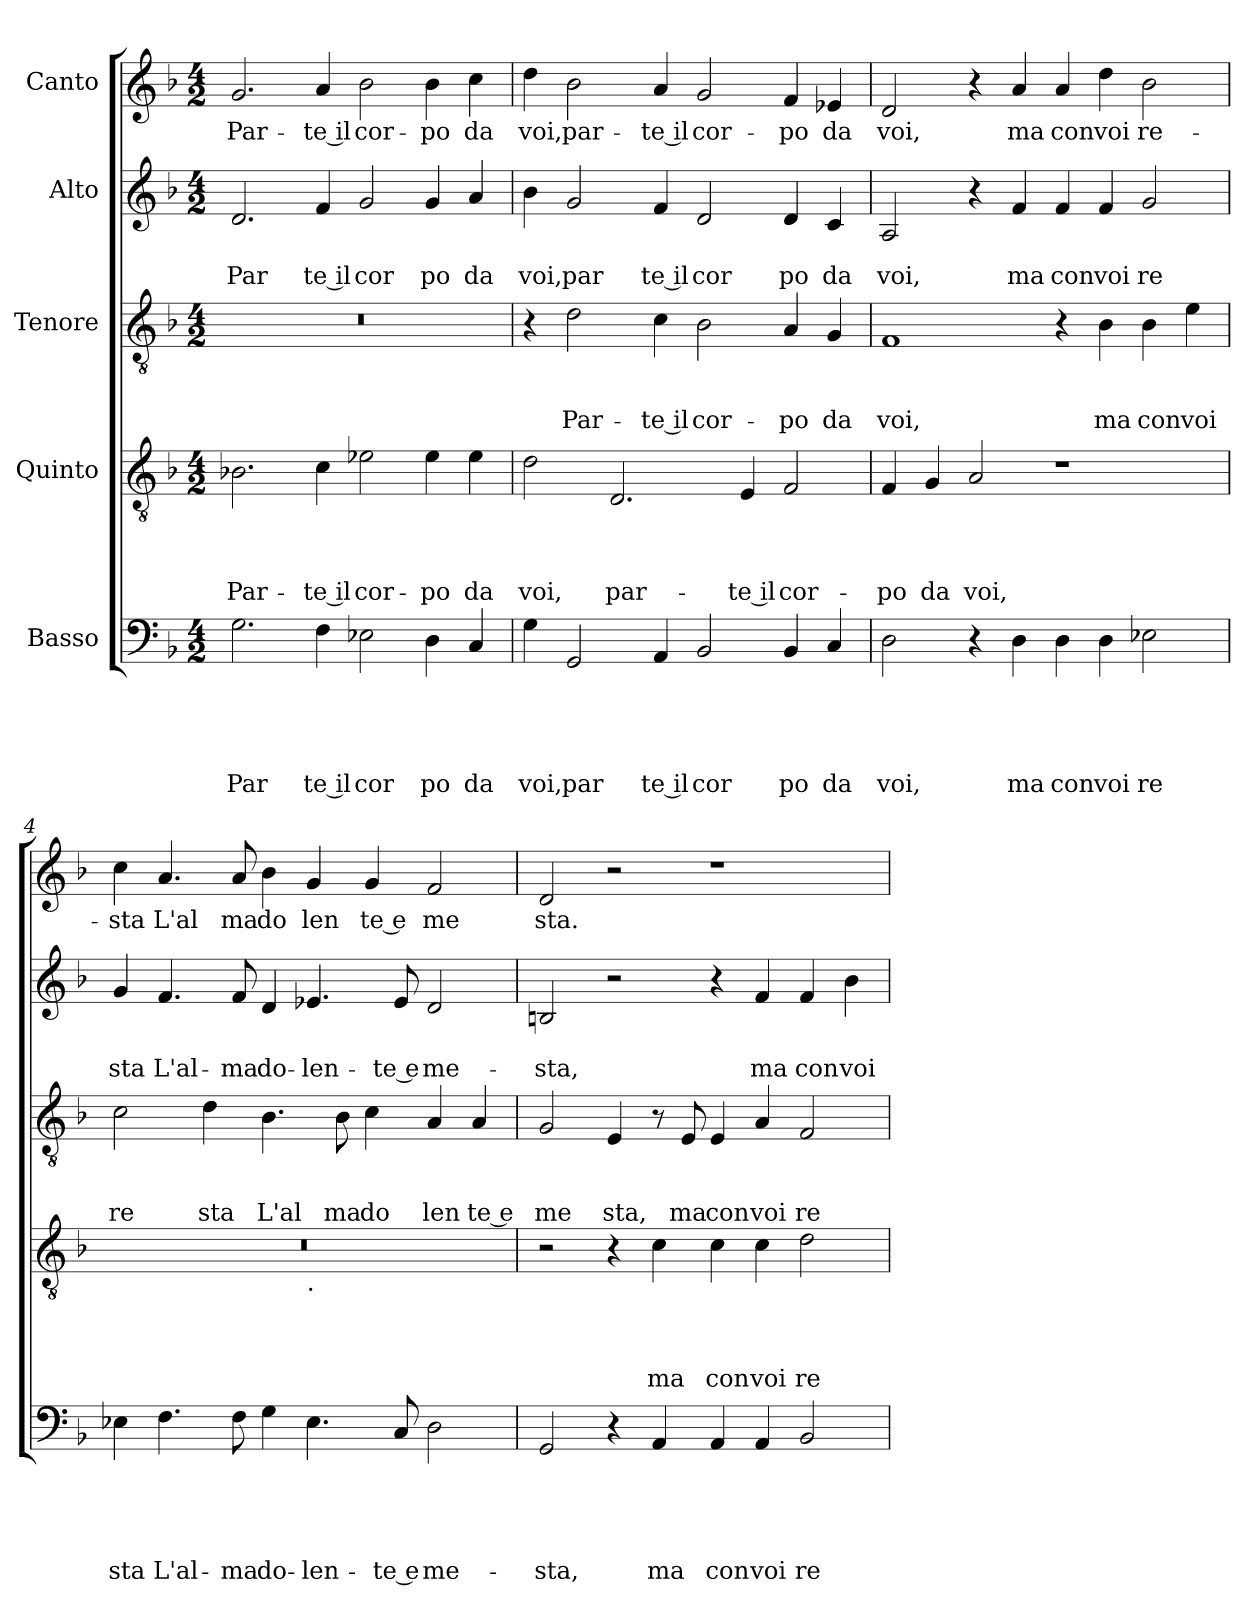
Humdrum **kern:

**kern	**text	**text	**text	**text	**text	**kern	**text	**text	**text	**text	**kern	**text	**text	**text	**kern	**text	**text	**kern	**text
*part5	*part5	*part5	*part5	*part5	*part5	*part4	*part4	*part4	*part4	*part4	*part3	*part3	*part3	*part3	*part2	*part2	*part2	*part1	*part1
*staff5	*staff5	*staff5	*staff5	*staff5	*staff5	*staff4	*staff4	*staff4	*staff4	*staff4	*staff3	*staff3	*staff3	*staff3	*staff2	*staff2	*staff2	*staff1	*staff1
*I"Basso	*	*	*	*	*	*I"Quinto	*	*	*	*	*I"Tenore	*	*	*	*I"Alto	*	*	*I"Canto	*
*clefF4	*	*	*	*	*	*clefGv2	*	*	*	*	*clefGv2	*	*	*	*clefG2	*	*	*clefG2	*
*k[b-]	*	*	*	*	*	*k[b-]	*	*	*	*	*k[b-]	*	*	*	*k[b-]	*	*	*k[b-]	*
*F:	*	*	*	*	*	*F:	*	*	*	*	*F:	*	*	*	*F:	*	*	*F:	*
*M4/2	*	*	*	*	*	*M4/2	*	*	*	*	*M4/2	*	*	*	*M4/2	*	*	*M4/2	*
=1	=1	=1	=1	=1	=1	=1	=1	=1	=1	=1	=1	=1	=1	=1	=1	=1	=1	=1	=1
!	!	!	!	!	!LO:LY:b	!	!	!	!	!LO:LY:b	!	!	!	!	!	!	!LO:LY:b	!	!LO:LY:b
2.G\	.	.	.	.	Par	2.B-X\	.	.	.	Par-	0r	.	.	.	2.d/	.	Par	2.g/	Par-
!	!	!	!	!	!LO:LY:b:rj	!	!	!	!	!LO:LY:b:rj	!	!	!	!	!	!	!LO:LY:b:rj	!	!LO:LY:b:rj
(4F\	.	.	.	.	te il	4c\	.	.	.	-te il	.	.	.	.	4f/	.	te il	4a/	-te il
!	!	!	!	!	!LO:LY:b	!	!	!	!	!LO:LY:b	!	!	!	!	!	!	!LO:LY:b	!	!LO:LY:b
2E-X\	.	.	.	.	cor	2e-X\	.	.	.	cor-	.	.	.	.	2g/	.	cor	2b-\	cor-
!	!	!	!	!	!LO:LY:b	!	!	!	!	!LO:LY:b	!	!	!	!	!	!	!LO:LY:b	!	!LO:LY:b
4D\	.	.	.	.	po	4e-\	.	.	.	-po	.	.	.	.	4g/	.	po	4b-\	-po
!	!	!	!	!	!LO:LY:b	!	!	!	!	!LO:LY:b	!	!	!	!	!	!	!LO:LY:b	!	!LO:LY:b
4C/	.	.	.	.	da	4e-\	.	.	.	da	.	.	.	.	4a/	.	da	4cc\	da
=2	=2	=2	=2	=2	=2	=2	=2	=2	=2	=2	=2	=2	=2	=2	=2	=2	=2	=2	=2
!	!	!	!	!	!LO:LY:b	!	!	!	!	!LO:LY:b	!	!	!	!	!	!	!LO:LY:b	!	!LO:LY:b
4G\	.	.	.	.	voi,	2d\	.	.	.	voi,	4r	.	.	.	4b-\	.	voi,	4dd\	voi,
!	!	!	!	!	!LO:LY:b	!	!	!	!	!	!	!	!	!LO:LY:b	!	!	!LO:LY:b	!	!LO:LY:b
2GG/	.	.	.	.	par	.	.	.	.	.	2d\	.	.	Par-	2g/	.	par	2b-\	par-
!	!	!	!	!	!	!	!	!	!	!LO:LY:b	!	!	!	!	!	!	!	!	!
.	.	.	.	.	.	2.D/	.	.	.	par-	.	.	.	.	.	.	.	.	.
!	!	!	!	!	!LO:LY:b:rj	!	!	!	!	!	!	!	!	!LO:LY:b:rj	!	!	!LO:LY:b:rj	!	!LO:LY:b:rj
4AA/	.	.	.	.	te il	.	.	.	.	.	4c\	.	.	-te il	4f/	.	te il	4a/	-te il
!	!	!	!	!	!LO:LY:b	!	!	!	!	!	!	!	!	!LO:LY:b	!	!	!LO:LY:b	!	!LO:LY:b
2BB-/	.	.	.	.	cor	.	.	.	.	.	2B-\	.	.	cor-	2d/	.	cor	2g/	cor-
!	!	!	!	!	!	!	!	!	!	!LO:LY:b:rj	!	!	!	!	!	!	!	!	!
.	.	.	.	.	.	4E/	.	.	.	-te il	.	.	.	.	.	.	.	.	.
!	!	!	!	!	!LO:LY:b	!	!	!	!	!LO:LY:b	!	!	!	!LO:LY:b	!	!	!LO:LY:b	!	!LO:LY:b
4BB-/	.	.	.	.	po	2F/	.	.	.	cor-	4A/	.	.	-po	4d/	.	po	4f/	-po
!	!	!	!	!	!LO:LY:b	!	!	!	!	!	!	!	!	!LO:LY:b	!	!	!LO:LY:b	!	!LO:LY:b
4C/	.	.	.	.	da	.	.	.	.	.	4G/	.	.	da	4c/	.	da	4e-X/	da
=3	=3	=3	=3	=3	=3	=3	=3	=3	=3	=3	=3	=3	=3	=3	=3	=3	=3	=3	=3
!	!	!	!	!	!LO:LY:b	!	!	!	!	!LO:LY:b	!	!	!	!LO:LY:b	!	!	!LO:LY:b	!	!LO:LY:b
2D\	.	.	.	.	voi,	4F/	.	.	.	-po	1F	.	.	voi,	2A/	.	voi,	2d/	voi,
!	!	!	!	!	!	!	!	!	!	!LO:LY:b	!	!	!	!	!	!	!	!	!
.	.	.	.	.	.	4G/	.	.	.	da	.	.	.	.	.	.	.	.	.
!	!	!	!	!	!	!	!	!	!	!LO:LY:b	!	!	!	!	!	!	!	!	!
4r	.	.	.	.	.	2A/	.	.	.	voi,	.	.	.	.	4r	.	.	4r	.
!	!	!	!	!	!LO:LY:b	!	!	!	!	!	!	!	!	!	!	!	!LO:LY:b	!	!LO:LY:b
4D\	.	.	.	.	ma	.	.	.	.	.	.	.	.	.	4f/	.	ma	4a/	ma
!	!	!	!	!	!LO:LY:b	!	!	!	!	!	!	!	!	!	!	!	!LO:LY:b	!	!LO:LY:b
4D\	.	.	.	.	con	1r	.	.	.	.	4r	.	.	.	4f/	.	con	4a/	con
!	!	!	!	!	!LO:LY:b	!	!	!	!	!	!	!	!	!LO:LY:b	!	!	!LO:LY:b	!	!LO:LY:b
4D\	.	.	.	.	voi	.	.	.	.	.	4B-\	.	.	ma	4f/	.	voi	4dd\	voi
!	!	!	!	!	!LO:LY:b	!	!	!	!	!	!	!	!	!LO:LY:b	!	!	!LO:LY:b	!	!LO:LY:b
2E-X\	.	.	.	.	re	.	.	.	.	.	4B-\	.	.	con	2g/	.	re	2b-\	re-
!	!	!	!	!	!	!	!	!	!	!	!	!	!	!LO:LY:b	!	!	!	!	!
.	.	.	.	.	.	.	.	.	.	.	4e\	.	.	voi	.	.	.	.	.
!!LO:LB:g=z
=4	=4	=4	=4	=4	=4	=4	=4	=4	=4	=4	=4	=4	=4	=4	=4	=4	=4	=4	=4
!	!	!	!	!	!LO:LY:b	!	!	!	!	!	!	!	!	!LO:LY:b	!	!	!LO:LY:b	!	!LO:LY:b
*	*	*	*	*	*	*^	*	*	*	*	*	*	*	*	*	*	*	*	*
4E-X\	.	.	.	.	sta	0r	1ryy	.	.	.	.	2c\	.	.	re	4g/	.	sta	4cc\	-sta
!	!	!	!	!	!LO:LY:b	!	!	!	!	!	!	!	!	!	!	!	!	!LO:LY:b	!	!LO:LY:b
4.F\	.	.	.	.	L'al-	.	.	.	.	.	.	.	.	.	.	4.f/	.	L'al-	4.a/	L'al
!	!	!	!	!	!	!	!	!	!	!	!	!	!	!	!LO:LY:b	!	!	!	!	!
.	.	.	.	.	.	.	.	.	.	.	.	4d\	.	.	sta	.	.	.	.	.
!	!	!	!	!	!LO:LY:b	!	!	!	!	!	!	!	!	!	!	!	!	!LO:LY:b	!	!LO:LY:b
8F\	.	.	.	.	-ma	.	.	.	.	.	.	.	.	.	.	8f/	.	-ma	8a/	ma
!	!	!	!	!	!LO:LY:b	!	!	!	!	!	!	!	!	!	!LO:LY:b	!	!	!LO:LY:b	!	!LO:LY:b
4G\	.	.	.	.	do-	.	.	.	.	.	.	4.B-\	.	.	L'al	4d/	.	do-	4b-\	do
!	!	!	!	!	!	!	!LO:TX:b:t=.	!	!	!	!	!	!	!	!	!	!	!	!	!
!	!	!	!	!	!LO:LY:b	!	!	!	!	!	!	!	!	!	!	!	!	!LO:LY:b	!	!LO:LY:b
4.E-\	.	.	.	.	-len-	.	1ryy	.	.	.	.	.	.	.	.	4.e-X/	.	-len-	4g/	len
!	!	!	!	!	!	!	!	!	!	!	!	!	!	!	!LO:LY:b	!	!	!	!	!
.	.	.	.	.	.	.	.	.	.	.	.	8B-\	.	.	ma	.	.	.	.	.
!	!	!	!	!	!	!	!	!	!	!	!	!	!	!	!LO:LY:b	!	!	!	!	!LO:LY:b:rj
.	.	.	.	.	.	.	.	.	.	.	.	4c\	.	.	do	.	.	.	4g/	te e
!	!	!	!	!	!LO:LY:b:rj	!	!	!	!	!	!	!	!	!	!	!	!	!LO:LY:b:rj	!	!
8C/	.	.	.	.	-te e	.	.	.	.	.	.	.	.	.	.	8e-/	.	-te e	.	.
!	!	!	!	!	!LO:LY:b	!	!	!	!	!	!	!	!	!	!LO:LY:b	!	!	!LO:LY:b	!	!LO:LY:b
2D\	.	.	.	.	me-	.	.	.	.	.	.	4A/	.	.	len	2d/	.	me-	2f/	me
!	!	!	!	!	!	!	!	!	!	!	!	!	!	!	!LO:LY:b:rj	!	!	!	!	!
.	.	.	.	.	.	.	.	.	.	.	.	4A/	.	.	te e	.	.	.	.	.
=5	=5	=5	=5	=5	=5	=5	=5	=5	=5	=5	=5	=5	=5	=5	=5	=5	=5	=5	=5	=5
!	!	!	!	!	!LO:LY:b	!	!	!	!	!	!	!	!	!	!LO:LY:b	!	!	!LO:LY:b	!	!LO:LY:b
*	*	*	*	*	*	*v	*v	*	*	*	*	*	*	*	*	*	*	*	*	*
2GG/	.	.	.	.	-sta,	2r	.	.	.	.	2G/	.	.	me	2Bn/	.	-sta,	2d/	sta.
!	!	!	!	!	!	!	!	!	!	!	!	!	!	!LO:LY:b	!	!	!	!	!
4r	.	.	.	.	.	4r	.	.	.	.	4E/	.	.	sta,	2r	.	.	2r	.
!	!	!	!	!	!LO:LY:b	!	!	!	!	!LO:LY:b	!	!	!	!	!	!	!	!	!
4AA/	.	.	.	.	ma	4c\	.	.	.	ma	8r	.	.	.	.	.	.	.	.
!	!	!	!	!	!	!	!	!	!	!	!	!	!	!LO:LY:b	!	!	!	!	!
.	.	.	.	.	.	.	.	.	.	.	8E/	.	.	ma	.	.	.	.	.
!	!	!	!	!	!LO:LY:b	!	!	!	!	!LO:LY:b	!	!	!	!LO:LY:b	!	!	!	!	!
4AA/	.	.	.	.	con	4c\	.	.	.	con	4E/	.	.	con	4r	.	.	1r	.
!	!	!	!	!	!LO:LY:b	!	!	!	!	!LO:LY:b	!	!	!	!LO:LY:b	!	!	!LO:LY:b	!	!
4AA/	.	.	.	.	voi	4c\	.	.	.	voi	4A/	.	.	voi	4f/	.	ma	.	.
!	!	!	!	!	!LO:LY:b	!	!	!	!	!LO:LY:b	!	!	!	!LO:LY:b	!	!	!LO:LY:b	!	!
2BB-/	.	.	.	.	re-	2d\	.	.	.	re-	2F/	.	.	re	4f/	.	con	.	.
!	!	!	!	!	!	!	!	!	!	!	!	!	!	!	!	!	!LO:LY:b	!	!
.	.	.	.	.	.	.	.	.	.	.	.	.	.	.	4b-\	.	voi	.	.
=	=	=	=	=	=	=	=	=	=	=	=	=	=	=	=	=	=	=	=
*-	*-	*-	*-	*-	*-	*-	*-	*-	*-	*-	*-	*-	*-	*-	*-	*-	*-	*-	*-
